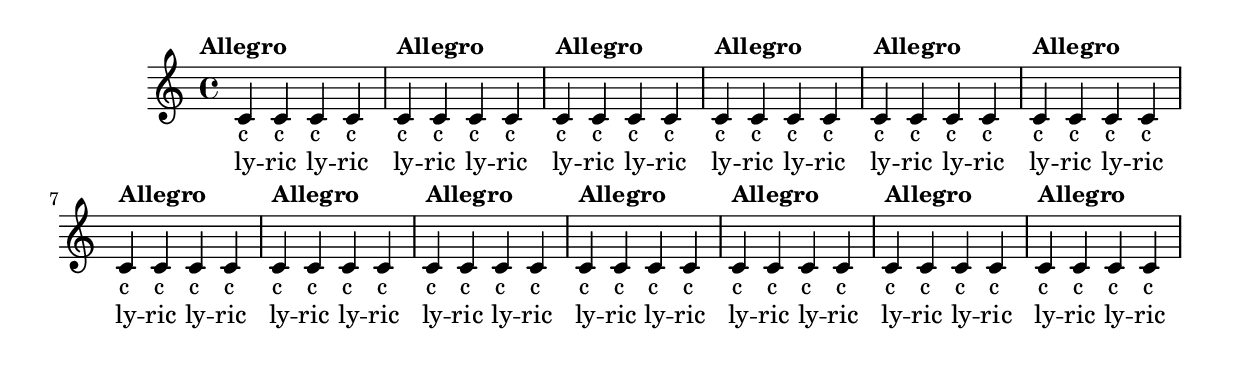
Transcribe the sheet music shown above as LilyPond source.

\version "2.19.21"

\header {

  texidoc = "
    NoteNames context should be close to the related notes,
    and should not collide with the tempo markings.
  "
}

\paper {
  system-system-spacing.basic-distance = #10 % increase this value for more space
}

notes = \relative {
  c'4 c c c
}

mylyrics = \lyricmode {
  \tempo "Allegro"
  ly -- ric ly -- ric
}

\score {
  <<
    \new Voice = "voice" {
      \repeat unfold 13 \notes
    }
    \context NoteNames  {
      \repeat unfold 13 \notes
    }
    \new Lyrics \lyricsto "voice" {
      \repeat unfold 13 \mylyrics
    }
  >>
}
